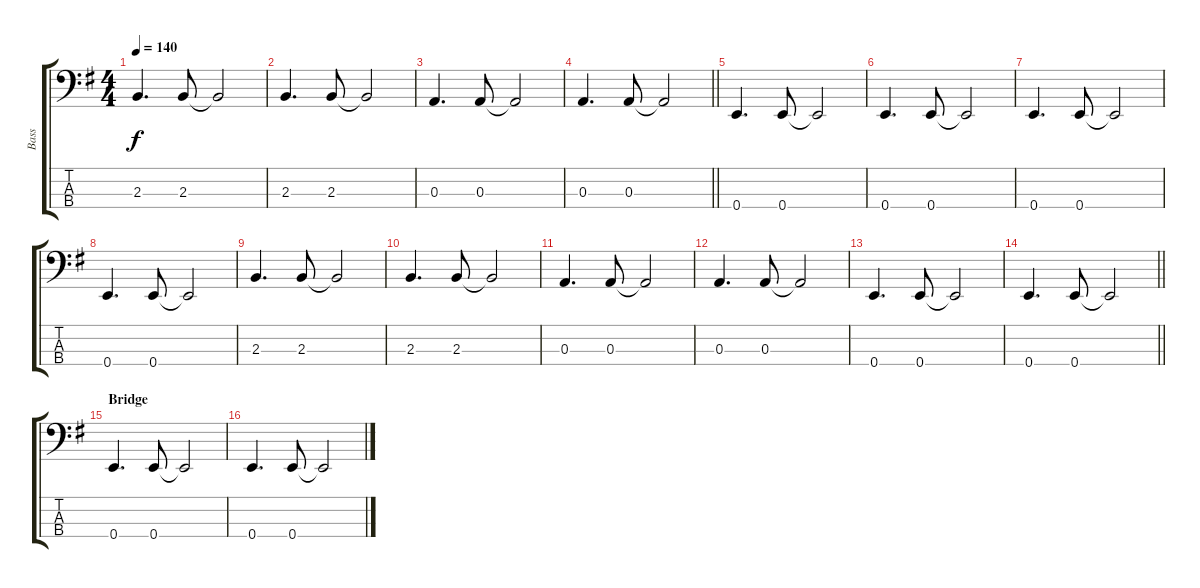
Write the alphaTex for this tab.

\track ("Bass " "Bass ") {instrument electricbassfinger}
\staff {score tabs}
\tuning (G2 D2 A1 E1) {hide}
\ts (4 4)
\tempo 140
\clef f4
\ks g
2.3.4{d dy f} 2.3.8 2.3{t}.2 |
2.3.4{d} 2.3.8 2.3{t}.2 |
0.3.4{d} 0.3.8 0.3{t}.2 |
\barLineRight lightlight
0.3.4{d} 0.3.8 0.3{t}.2 |
0.4.4{d} 0.4.8 0.4{t}.2 |
0.4.4{d} 0.4.8 0.4{t}.2 |
0.4.4{d} 0.4.8 0.4{t}.2 |
0.4.4{d} 0.4.8 0.4{t}.2 |
2.3.4{d} 2.3.8 2.3{t}.2 |
2.3.4{d} 2.3.8 2.3{t}.2 |
0.3.4{d} 0.3.8 0.3{t}.2 |
0.3.4{d} 0.3.8 0.3{t}.2 |
0.4.4{d} 0.4.8 0.4{t}.2 |
\barLineRight lightlight
0.4.4{d} 0.4.8 0.4{t}.2 |
\section ("" "Bridge")
0.4.4{d} 0.4.8 0.4{t}.2 |
0.4.4{d} 0.4.8 0.4{t}.2
